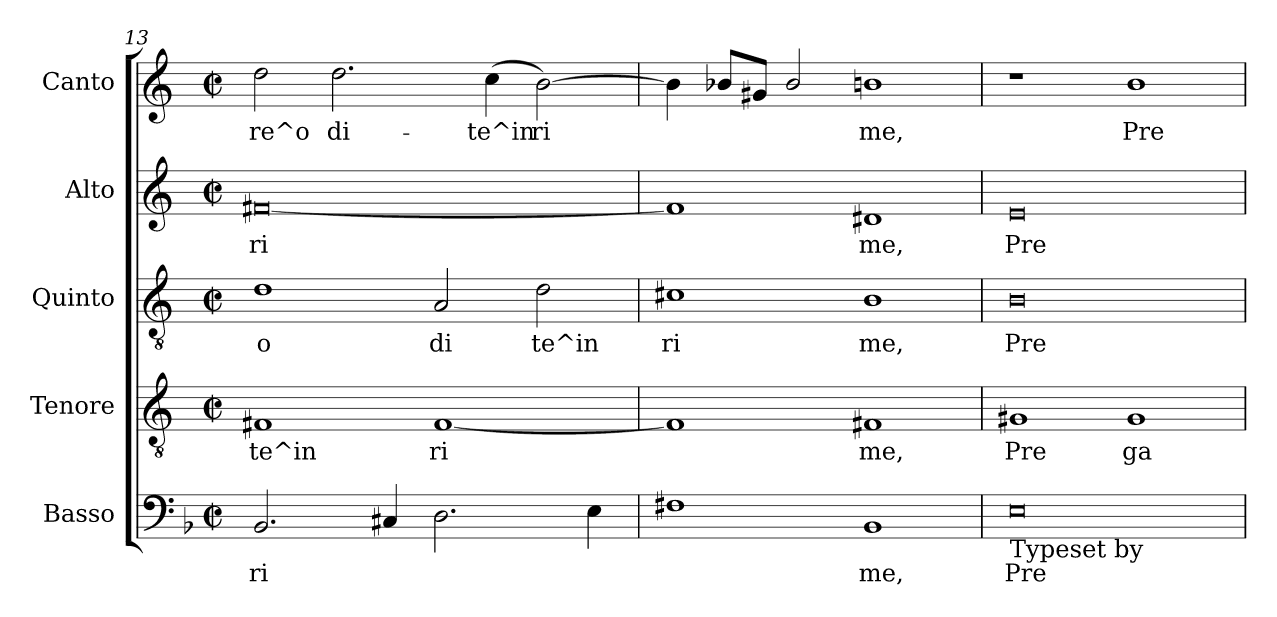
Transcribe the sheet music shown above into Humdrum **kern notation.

**kern	**text	**kern	**text	**kern	**text	**kern	**text	**kern	**text
*part5	*part5	*part4	*part4	*part3	*part3	*part2	*part2	*part1	*part1
*staff5	*staff5	*staff4	*staff4	*staff3	*staff3	*staff2	*staff2	*staff1	*staff1
*I"Basso	*	*I"Tenore	*	*I"Quinto	*	*I"Alto	*	*I"Canto	*
!!LO:PB:g=z
*clefF4	*	*clefGv2	*	*clefGv2	*	*clefG2	*	*clefG2	*
*	*	*ITrd-3c-5	*	*ITrd-3c-5	*	*ITrd-3c-5	*	*ITrd-3c-5	*
*k[b-]	*	*k[b-]	*	*k[b-]	*	*k[b-]	*	*k[b-]	*
*F:	*	*F:	*	*F:	*	*F:	*	*F:	*
*M2/2	*	*M2/2	*	*M2/2	*	*M2/2	*	*M2/2	*
*met(c|)	*	*met(c|)	*	*met(c|)	*	*met(c|)	*	*met(c|)	*
=13	=13	=13	=13	=13	=13	=13	=13	=13	=13
!	!LO:LY:b:cj	!	!LO:LY:b:cj	!	!LO:LY:b:cj	!	!LO:LY:b:cj	!	!LO:LY:b:cj
2.BB-/	ri	1Bn	te^in	1g	o	[<0bn	ri	2gg\	re^o
!	!	!	!	!	!	!	!	!	!LO:LY:b:cj
.	.	.	.	.	.	.	.	2.gg\	di-
!	!LO:LY:b:cj	!	!	!	!	!	!	!	!
4C#X/	.	.	.	.	.	.	.	.	.
!	!LO:LY:b:cj	!	!LO:LY:b:cj	!	!LO:LY:b:cj	!	!	!	!
2.D\	.	[<1B	ri	2d/	di	.	.	.	.
!	!	!	!	!	!	!	!	!	!LO:LY:b:cj
.	.	.	.	.	.	.	.	(<4ff\	-te^in
!	!	!	!	!	!LO:LY:b:cj	!	!	!	!LO:LY:b:cj
.	.	.	.	2g\	te^in	.	.	[>2ee\)	ri-
!	!LO:LY:b:cj	!	!	!	!	!	!	!	!
4E\	.	.	.	.	.	.	.	.	.
=14	=14	=14	=14	=14	=14	=14	=14	=14	=14
!	!LO:LY:b:cj	!	!LO:LY:b:cj	!	!LO:LY:b:cj	!	!LO:LY:b:cj	!	!LO:LY:b:cj
1F#X	.	1B]	.	1f#X	ri	1b]	.	4ee\]	--
!	!	!	!	!	!	!	!	!	!LO:LY:b:cj
.	.	.	.	.	.	.	.	8ee-X/L	--
!	!	!	!	!	!	!	!	!	!LO:LY:b:cj
.	.	.	.	.	.	.	.	8cc#X/J	--
!	!	!	!	!	!	!	!	!	!LO:LY:b:cj
.	.	.	.	.	.	.	.	2ee-/	--
!	!LO:LY:b:cj	!	!LO:LY:b:cj	!	!LO:LY:b:cj	!	!LO:LY:b:cj	!	!LO:LY:b:cj
1BB-	me,	1Bn	me,	1e	me,	1g#X	me,	1ee	-me,
=15	=15	=15	=15	=15	=15	=15	=15	=15	=15
!LO:TX:b:t=Typeset by	!	!	!	!	!	!	!	!	!
!	!LO:LY:b:cj	!	!LO:LY:b:cj	!	!LO:LY:b:cj	!	!LO:LY:b:cj	!	!
0E	Pre	1c#X	Pre	0e	Pre	0a	Pre	1r	.
!	!	!	!LO:LY:b:cj	!	!	!	!	!	!LO:LY:b:cj
.	.	1c#	ga	.	.	.	.	1ee	Pre-
=	=	=	=	=	=	=	=	=	=
*-	*-	*-	*-	*-	*-	*-	*-	*-	*-
